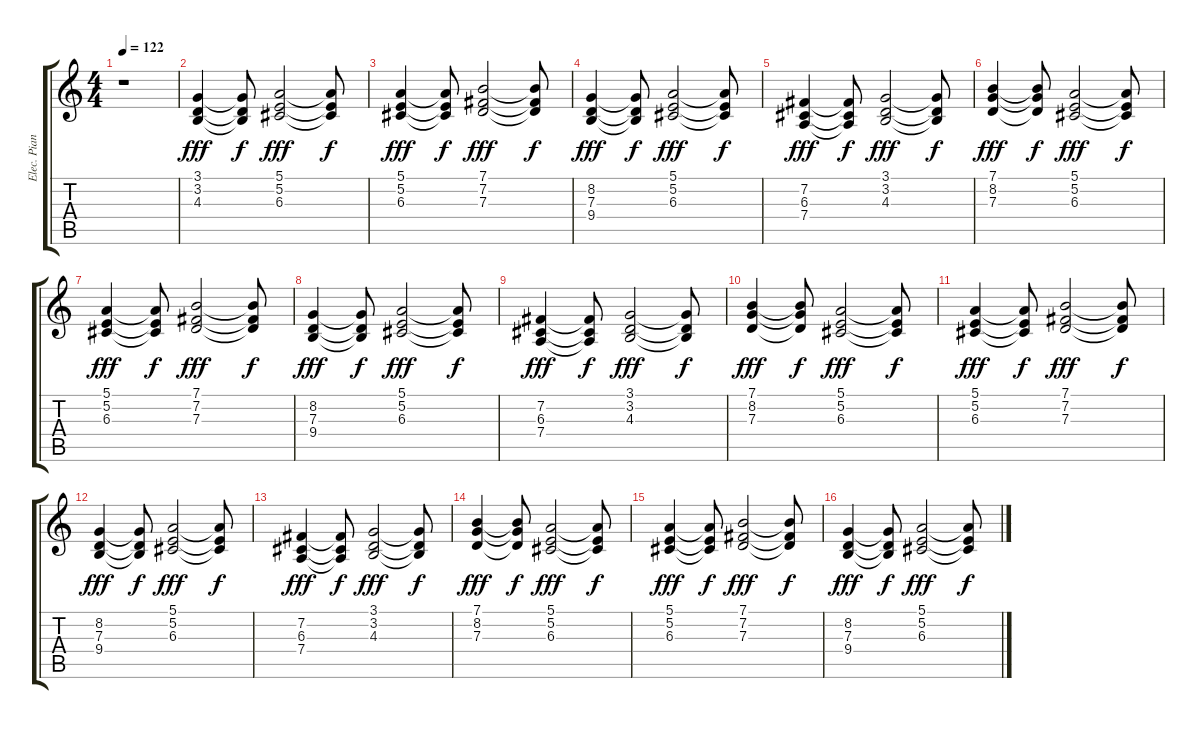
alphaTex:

\track ("Elec. Piano" "Elec. Pian") {instrument electricpiano1}
\staff {score tabs}
\tuning (E4 B3 G3 D3 A2 E2) {hide}
\ts (4 4)
\tempo 122
\clef g2
\ks c
r.1{dy fff instrument electricpiano1} |
(3.1 3.2 4.3).4 (3.1{t} 3.2{t} 4.3{t}).8{dy f} (5.1 5.2 6.3).2{dy fff} (5.1{t} 5.2{t} 6.3{t}).8{dy f} |
(5.1 5.2 6.3).4{dy fff} (5.1{t} 5.2{t} 6.3{t}).8{dy f} (7.1 7.2 7.3).2{dy fff} (7.1{t} 7.2{t} 7.3{t}).8{dy f} |
(8.2 7.3 9.4).4{dy fff} (8.2{t} 7.3{t} 9.4{t}).8{dy f} (5.1 5.2 6.3).2{dy fff} (5.1{t} 5.2{t} 6.3{t}).8{dy f} |
(7.2 6.3 7.4).4{dy fff} (7.2{t} 6.3{t} 7.4{t}).8{dy f} (3.1 3.2 4.3).2{dy fff} (3.1{t} 3.2{t} 4.3{t}).8{dy f} |
(7.1 8.2 7.3).4{dy fff} (7.1{t} 8.2{t} 7.3{t}).8{dy f} (5.1 5.2 6.3).2{dy fff} (5.1{t} 5.2{t} 6.3{t}).8{dy f} |
(5.1 5.2 6.3).4{dy fff} (5.1{t} 5.2{t} 6.3{t}).8{dy f} (7.1 7.2 7.3).2{dy fff} (7.1{t} 7.2{t} 7.3{t}).8{dy f} |
(8.2 7.3 9.4).4{dy fff} (8.2{t} 7.3{t} 9.4{t}).8{dy f} (5.1 5.2 6.3).2{dy fff} (5.1{t} 5.2{t} 6.3{t}).8{dy f} |
(7.2 6.3 7.4).4{dy fff} (7.2{t} 6.3{t} 7.4{t}).8{dy f} (3.1 3.2 4.3).2{dy fff} (3.1{t} 3.2{t} 4.3{t}).8{dy f} |
(7.1 8.2 7.3).4{dy fff} (7.1{t} 8.2{t} 7.3{t}).8{dy f} (5.1 5.2 6.3).2{dy fff} (5.1{t} 5.2{t} 6.3{t}).8{dy f} |
(5.1 5.2 6.3).4{dy fff} (5.1{t} 5.2{t} 6.3{t}).8{dy f} (7.1 7.2 7.3).2{dy fff} (7.1{t} 7.2{t} 7.3{t}).8{dy f} |
(8.2 7.3 9.4).4{dy fff} (8.2{t} 7.3{t} 9.4{t}).8{dy f} (5.1 5.2 6.3).2{dy fff} (5.1{t} 5.2{t} 6.3{t}).8{dy f} |
(7.2 6.3 7.4).4{dy fff} (7.2{t} 6.3{t} 7.4{t}).8{dy f} (3.1 3.2 4.3).2{dy fff} (3.1{t} 3.2{t} 4.3{t}).8{dy f} |
(7.1 8.2 7.3).4{dy fff} (7.1{t} 8.2{t} 7.3{t}).8{dy f} (5.1 5.2 6.3).2{dy fff} (5.1{t} 5.2{t} 6.3{t}).8{dy f} |
(5.1 5.2 6.3).4{dy fff} (5.1{t} 5.2{t} 6.3{t}).8{dy f} (7.1 7.2 7.3).2{dy fff} (7.1{t} 7.2{t} 7.3{t}).8{dy f} |
(8.2 7.3 9.4).4{dy fff} (8.2{t} 7.3{t} 9.4{t}).8{dy f} (5.1 5.2 6.3).2{dy fff} (5.1{t} 5.2{t} 6.3{t}).8{dy f}
